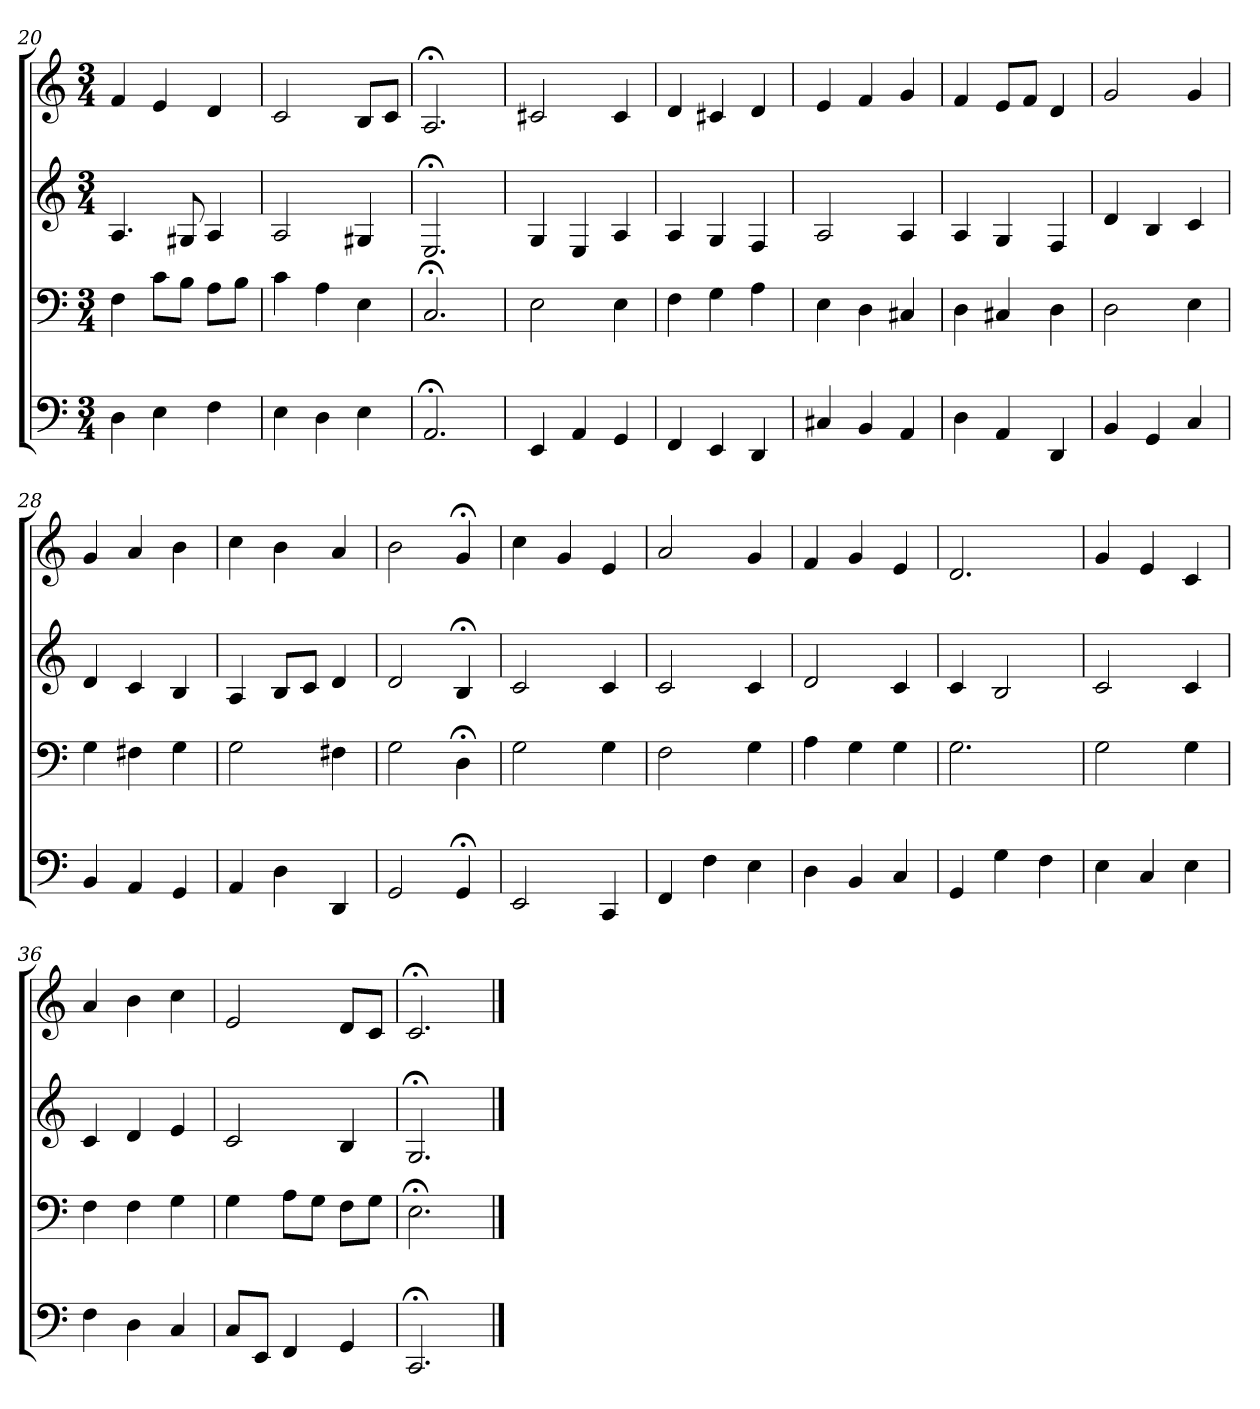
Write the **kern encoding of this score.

**kern	**kern	**kern	**kern
*part4	*part3	*part2	*part1
*staff4	*staff3	*staff2	*staff1
*clefF4	*clefF4	*clefG2	*clefG2
*k[]	*k[]	*k[]	*k[]
*C:	*C:	*C:	*C:
*M3/4	*M3/4	*M3/4	*M3/4
=20	=20	=20	=20
4D	4F	4.A	4f
4E	8c\L	.	4e
.	8B\J	8G#X	.
4F	8A\L	4A	4d
.	8B\J	.	.
=21	=21	=21	=21
4E	4c	2A	2c
4D	4A	.	.
4E	4E	4G#X	8B/L
.	.	.	8c/J
=22	=22	=22	=22
2.AA;<	2.C;<	2.E;<	2.A;<
=23	=23	=23	=23
4EE	2E	4G	2c#X
4AA	.	4E	.
4GG	4E	4A	4c#
=24	=24	=24	=24
4FF	4F	4A	4d
4EE	4G	4G	4c#X
4DD	4A	4F	4d
=25	=25	=25	=25
4C#X	4E	2A	4e
4BB	4D	.	4f
4AA	4C#X	4A	4g
=26	=26	=26	=26
4D	4D	4A	4f
4AA	4C#X	4G	8e/L
.	.	.	8f/J
4DD	4D	4F	4d
=27	=27	=27	=27
4BB	2D	4d	2g
4GG	.	4B	.
4C	4E	4c	4g
=28	=28	=28	=28
4BB	4G	4d	4g
4AA	4F#X	4c	4a
4GG	4G	4B	4b
=29	=29	=29	=29
4AA	2G	4A	4cc
4D	.	8B/L	4b
.	.	8c/J	.
4DD	4F#X	4d	4a
=30	=30	=30	=30
2GG	2G	2d	2b
4GG;<	4D;<	4B;<	4g;<
=31	=31	=31	=31
2EE	2G	2c	4cc
.	.	.	4g
4CC	4G	4c	4e
=32	=32	=32	=32
4FF	2F	2c	2a
4F	.	.	.
4E	4G	4c	4g
=33	=33	=33	=33
4D	4A	2d	4f
4BB	4G	.	4g
4C	4G	4c	4e
=34	=34	=34	=34
4GG	2.G	4c	2.d
4G	.	2B	.
4F	.	.	.
=35	=35	=35	=35
4E	2G	2c	4g
4C	.	.	4e
4E	4G	4c	4c
=36	=36	=36	=36
4F	4F	4c	4a
4D	4F	4d	4b
4C	4G	4e	4cc
=37	=37	=37	=37
8C/L	4G	2c	2e
8EE/J	.	.	.
4FF	8A\L	.	.
.	8G\J	.	.
4GG	8F\L	4B	8d/L
.	8G\J	.	8c/J
=38	=38	=38	=38
2.CC;<	2.E;<	2.G;<	2.c;<
==	==	==	==
*-	*-	*-	*-
